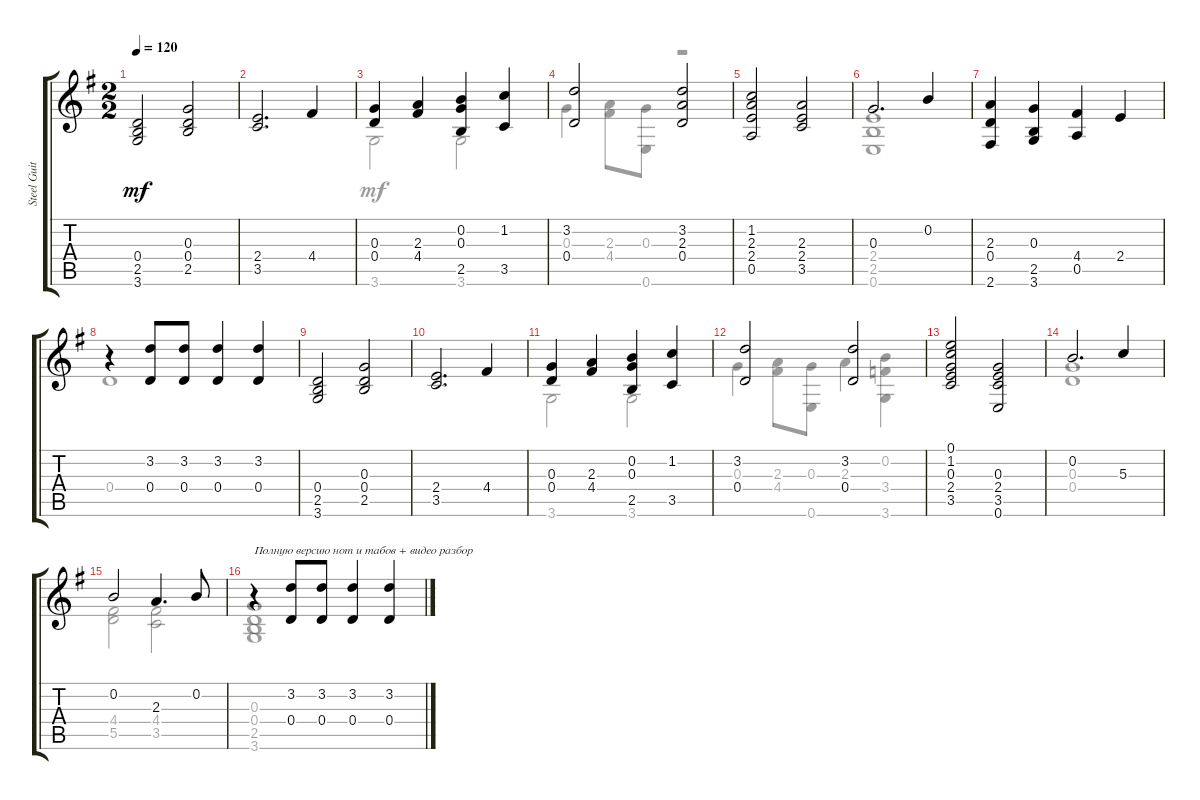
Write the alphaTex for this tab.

\track ("Steel Guitar" "Steel Guit") {instrument acousticguitarsteel}
\staff {score tabs}
\tuning (E4 B3 G3 D3 A2 E2) {hide}
\voice
\ts (2 2)
\tempo 120
\clef g2
\ks g
(0.4 2.5 3.6).2{dy mf instrument acousticguitarsteel} (0.3 0.4 2.5).2 |
(2.4 3.5).2{d} 4.4.4 |
(0.3 0.4).4 (2.3 4.4).4 (0.2 0.3 2.5).4 (1.2 3.5).4 |
(3.2 0.4).2 (3.2 2.3 0.4).2 |
(1.2 2.3 2.4 0.5).2 (2.3 2.4 3.5).2 |
0.3.2{d} 0.2.4 |
(2.3 0.4 2.6).4 (0.3 2.5 3.6).4 (4.4 0.5).4 2.4.4 |
r.4 (3.2 0.4).8 (3.2 0.4).8 (3.2 0.4).4 (3.2 0.4).4 |
(0.4 2.5 3.6).2 (0.3 0.4 2.5).2 |
(2.4 3.5).2{d} 4.4.4 |
(0.3 0.4).4 (2.3 4.4).4 (0.2 0.3 2.5).4 (1.2 3.5).4 |
(3.2 0.4).2 (3.2 0.4).2 |
(0.1 1.2 0.3 2.4 3.5).2 (0.3 2.4 3.5 0.6).2 |
0.2.2{d} 5.3.4 |
0.2.2 2.3.4{d} 0.2.8 |
r.4{txt "Полную версию нот и табов + видео разбор "} (3.2 0.4).8 (3.2 0.4).8 (3.2 0.4).4 (3.2 0.4).4
\voice
\clef g2
\ottava regular
\simile none
\ks g
|
|
3.6.2 3.6.2 |
0.3.4 (2.3 4.4).8 (0.3 0.6).8 r.2 |
|
(2.4 2.5 0.6).1 |
|
0.4.1 |
|
|
3.6.2 3.6.2 |
0.3.4 (2.3 4.4).8 (0.3 0.6).8 2.3.4 (0.2 3.4 3.6).4 |
|
(0.3 0.4).1 |
(4.4 5.5).2 (4.4 3.5).2 |
(0.3 0.4 2.5 3.6).1
